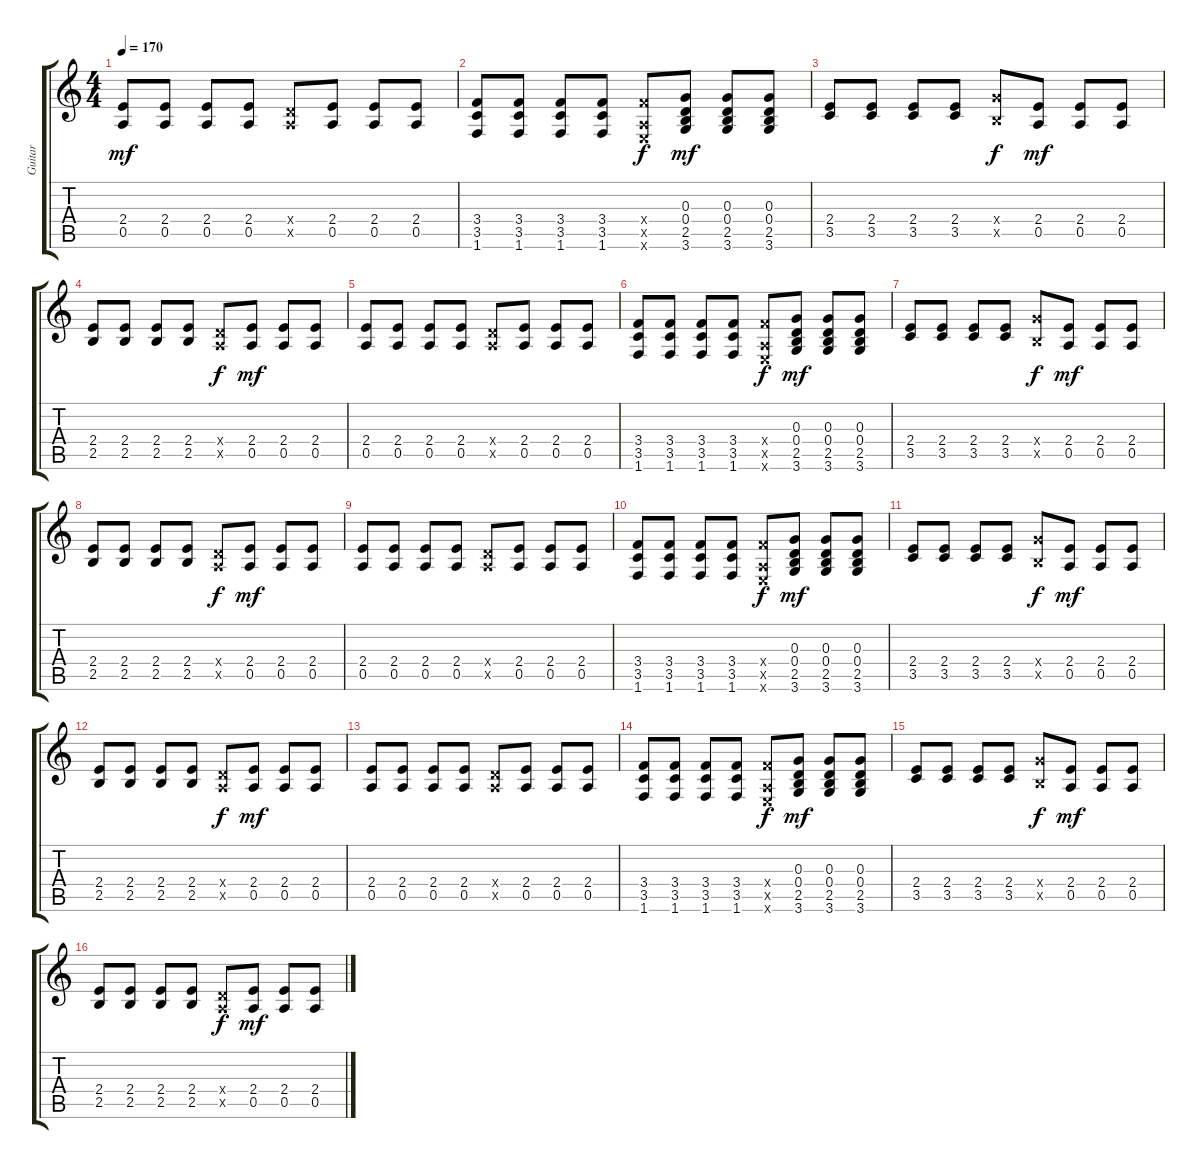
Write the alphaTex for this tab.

\track ("Guitar" "Guitar") {instrument acousticguitarsteel}
\staff {score tabs}
\tuning (E4 B3 G3 D3 A2 E2) {hide}
\ts (4 4)
\tempo 170
\clef g2
\ks c
(2.4 0.5).8{dy mf} (2.4 0.5).8 (2.4 0.5).8 (2.4 0.5).8 (0.4{x} 0.5{x}).8 (2.4 0.5).8 (2.4 0.5).8 (2.4 0.5).8 |
(3.4 3.5 1.6).8 (3.4 3.5 1.6).8 (3.4 3.5 1.6).8 (3.4 3.5 1.6).8 (3.4{x} 0.5{x} 0.6{x}).8{dy f} (0.3 0.4 2.5 3.6).8{dy mf} (0.3 0.4 2.5 3.6).8 (0.3 0.4 2.5 3.6).8 |
(2.4 3.5).8 (2.4 3.5).8 (2.4 3.5).8 (2.4 3.5).8 (5.4{x} 2.5{x}).8{dy f} (2.4 0.5).8{dy mf} (2.4 0.5).8 (2.4 0.5).8 |
(2.4 2.5).8 (2.4 2.5).8 (2.4 2.5).8 (2.4 2.5).8 (0.4{x} 0.5{x}).8{dy f} (2.4 0.5).8{dy mf} (2.4 0.5).8 (2.4 0.5).8 |
(2.4 0.5).8 (2.4 0.5).8 (2.4 0.5).8 (2.4 0.5).8 (0.4{x} 0.5{x}).8 (2.4 0.5).8 (2.4 0.5).8 (2.4 0.5).8 |
(3.4 3.5 1.6).8 (3.4 3.5 1.6).8 (3.4 3.5 1.6).8 (3.4 3.5 1.6).8 (3.4{x} 0.5{x} 0.6{x}).8{dy f} (0.3 0.4 2.5 3.6).8{dy mf} (0.3 0.4 2.5 3.6).8 (0.3 0.4 2.5 3.6).8 |
(2.4 3.5).8 (2.4 3.5).8 (2.4 3.5).8 (2.4 3.5).8 (5.4{x} 2.5{x}).8{dy f} (2.4 0.5).8{dy mf} (2.4 0.5).8 (2.4 0.5).8 |
(2.4 2.5).8 (2.4 2.5).8 (2.4 2.5).8 (2.4 2.5).8 (0.4{x} 0.5{x}).8{dy f} (2.4 0.5).8{dy mf} (2.4 0.5).8 (2.4 0.5).8 |
(2.4 0.5).8 (2.4 0.5).8 (2.4 0.5).8 (2.4 0.5).8 (0.4{x} 0.5{x}).8 (2.4 0.5).8 (2.4 0.5).8 (2.4 0.5).8 |
(3.4 3.5 1.6).8 (3.4 3.5 1.6).8 (3.4 3.5 1.6).8 (3.4 3.5 1.6).8 (3.4{x} 0.5{x} 0.6{x}).8{dy f} (0.3 0.4 2.5 3.6).8{dy mf} (0.3 0.4 2.5 3.6).8 (0.3 0.4 2.5 3.6).8 |
(2.4 3.5).8 (2.4 3.5).8 (2.4 3.5).8 (2.4 3.5).8 (5.4{x} 2.5{x}).8{dy f} (2.4 0.5).8{dy mf} (2.4 0.5).8 (2.4 0.5).8 |
(2.4 2.5).8 (2.4 2.5).8 (2.4 2.5).8 (2.4 2.5).8 (0.4{x} 0.5{x}).8{dy f} (2.4 0.5).8{dy mf} (2.4 0.5).8 (2.4 0.5).8 |
(2.4 0.5).8 (2.4 0.5).8 (2.4 0.5).8 (2.4 0.5).8 (0.4{x} 0.5{x}).8 (2.4 0.5).8 (2.4 0.5).8 (2.4 0.5).8 |
(3.4 3.5 1.6).8 (3.4 3.5 1.6).8 (3.4 3.5 1.6).8 (3.4 3.5 1.6).8 (3.4{x} 0.5{x} 0.6{x}).8{dy f} (0.3 0.4 2.5 3.6).8{dy mf} (0.3 0.4 2.5 3.6).8 (0.3 0.4 2.5 3.6).8 |
(2.4 3.5).8 (2.4 3.5).8 (2.4 3.5).8 (2.4 3.5).8 (5.4{x} 2.5{x}).8{dy f} (2.4 0.5).8{dy mf} (2.4 0.5).8 (2.4 0.5).8 |
(2.4 2.5).8 (2.4 2.5).8 (2.4 2.5).8 (2.4 2.5).8 (0.4{x} 0.5{x}).8{dy f} (2.4 0.5).8{dy mf} (2.4 0.5).8 (2.4 0.5).8
